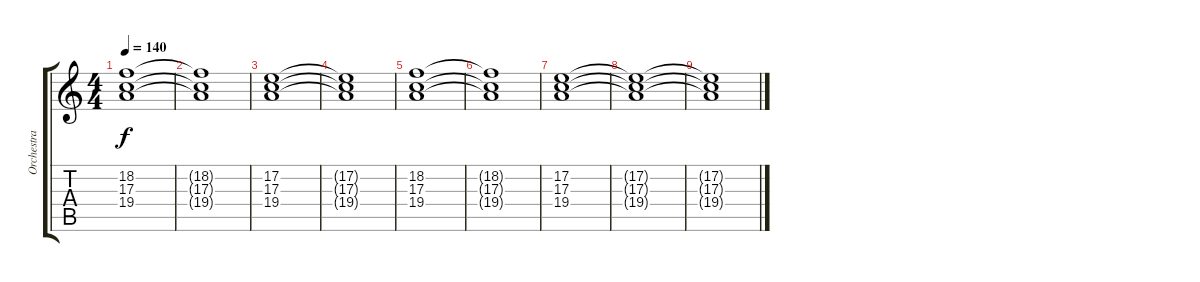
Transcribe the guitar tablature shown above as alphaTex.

\track ("Orchestra - Choirs" "Orchestra ") {instrument choiraahs}
\staff {score tabs}
\tuning (E4 B3 G3 D3 A2 E2) {hide}
\ts (4 4)
\tempo 140
\clef g2
\ks c
(18.2 17.3 19.4).1{dy f} |
(18.2{t} 17.3{t} 19.4{t}).1 |
(17.2 17.3 19.4).1 |
(17.2{t} 17.3{t} 19.4{t}).1 |
(18.2 17.3 19.4).1 |
(18.2{t} 17.3{t} 19.4{t}).1 |
(17.2 17.3 19.4).1{volume 0} |
(17.2{t} 17.3{t} 19.4{t}).1 |
(17.2{t} 17.3{t} 19.4{t}).1
